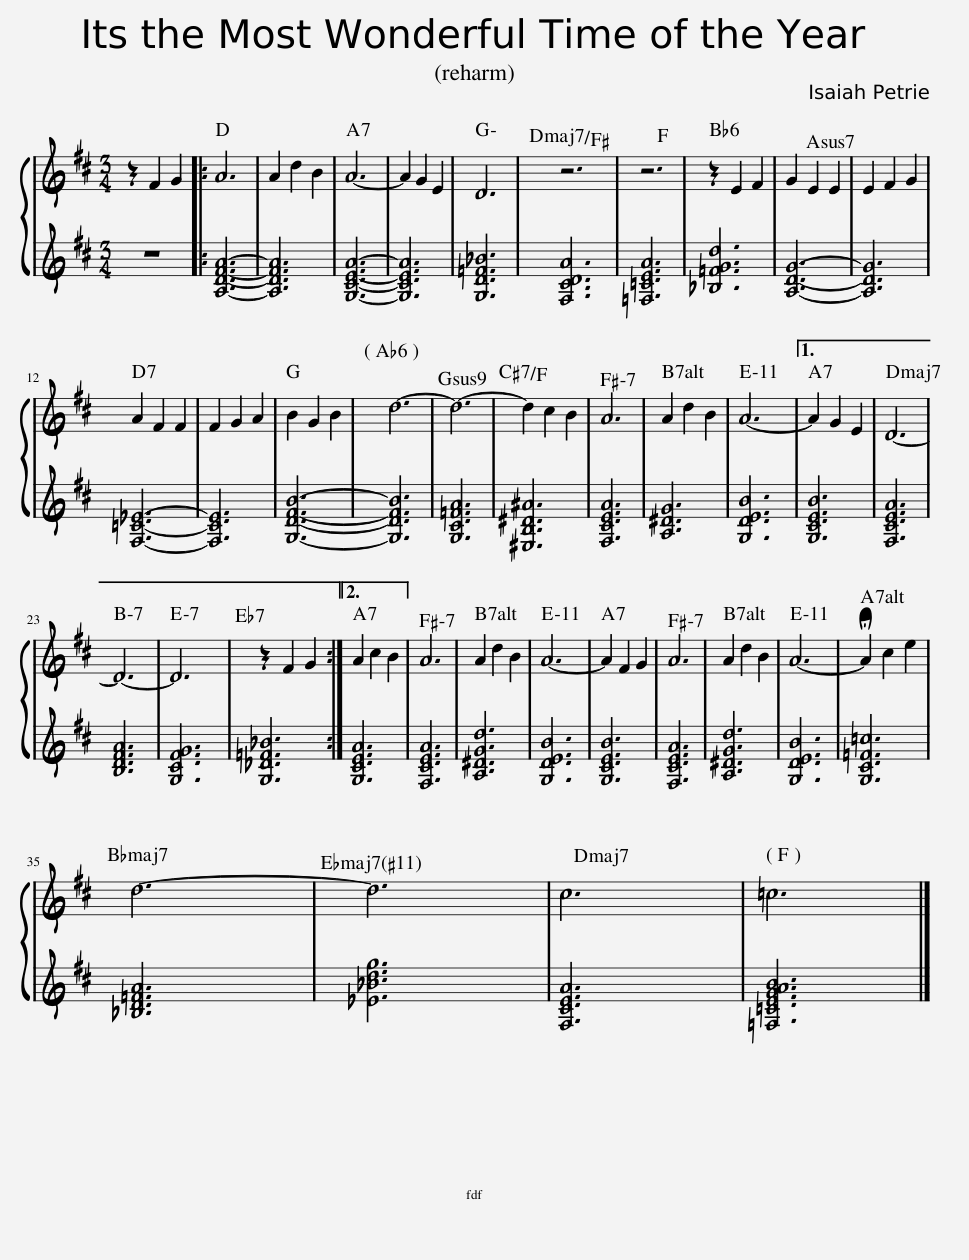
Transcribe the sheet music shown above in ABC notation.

X:1
%%score { 1 | 2 }
L:1/8
M:3/4
I:linebreak $
K:D
V:1 treble
V:2 treble
V:1
 z2 F2 G2 |: A6 | A2 d2 B2 | A6- | A2 G2 E2 | %5
 D6 | z6 | z6 | z2 E2 F2 | G2 E2 E2 | %10
 E2 F2 G2 |$ A2 F2 F2 | F2 G2 A2 | B2 G2 B2 | d6- | %15
 d6- | d2 c2 B2 | A6 | A2 d2 B2 | A6- |1 %20
 A2 G2 E2 | D6- |$ D6- | D6 | z2 F2 G2 :|2 %25
 A2 c2 B2 || A6 | A2 d2 B2 | A6- | A2 F2 G2 | %30
 A6 | A2 d2 B2 | A6- | !fermata!A2 c2 e2 |$ d6- | %35
 d6 | c6 | =c6 |] %38
V:2
 z6 |: [A,DFA]6- | [A,DFA]6 | [G,CEA]6- | [G,CEA]6 | %5
 [G,D=F_B]6 | [F,CDA]6 | [=F,=CEA]6 | [_B,=FGd]6 | [A,DG]6- | %10
 [A,DG]6 |$ [F,=C_E]6- | [F,CE]6 | [G,DFB]6- | [G,DFB]6 | %15
 [G,C=FA]6 | [^E,B,^D^A]6 | [F,CEA]6 | [A,^DG]6 | [G,DEB]6 |1 %20
 [G,CEB]6 | [F,CEA]6 |$ [B,DFA]6 | [G,CFG]6 | [G,_D=F_B]6 :|2 %25
 [G,CEA]6 || [F,CEA]6 | [A,^DGd]6 | [G,DEB]6 | [G,CEB]6 | %30
 [F,CEA]6 | [A,^DGd]6 | [G,DEB]6 | [G,C=F=c]6 |$ [_B,D=FA]6 | %35
 [_E_Bdg]6 | [F,CEA]6 | [=F,=CEGAB]6 |] %38
